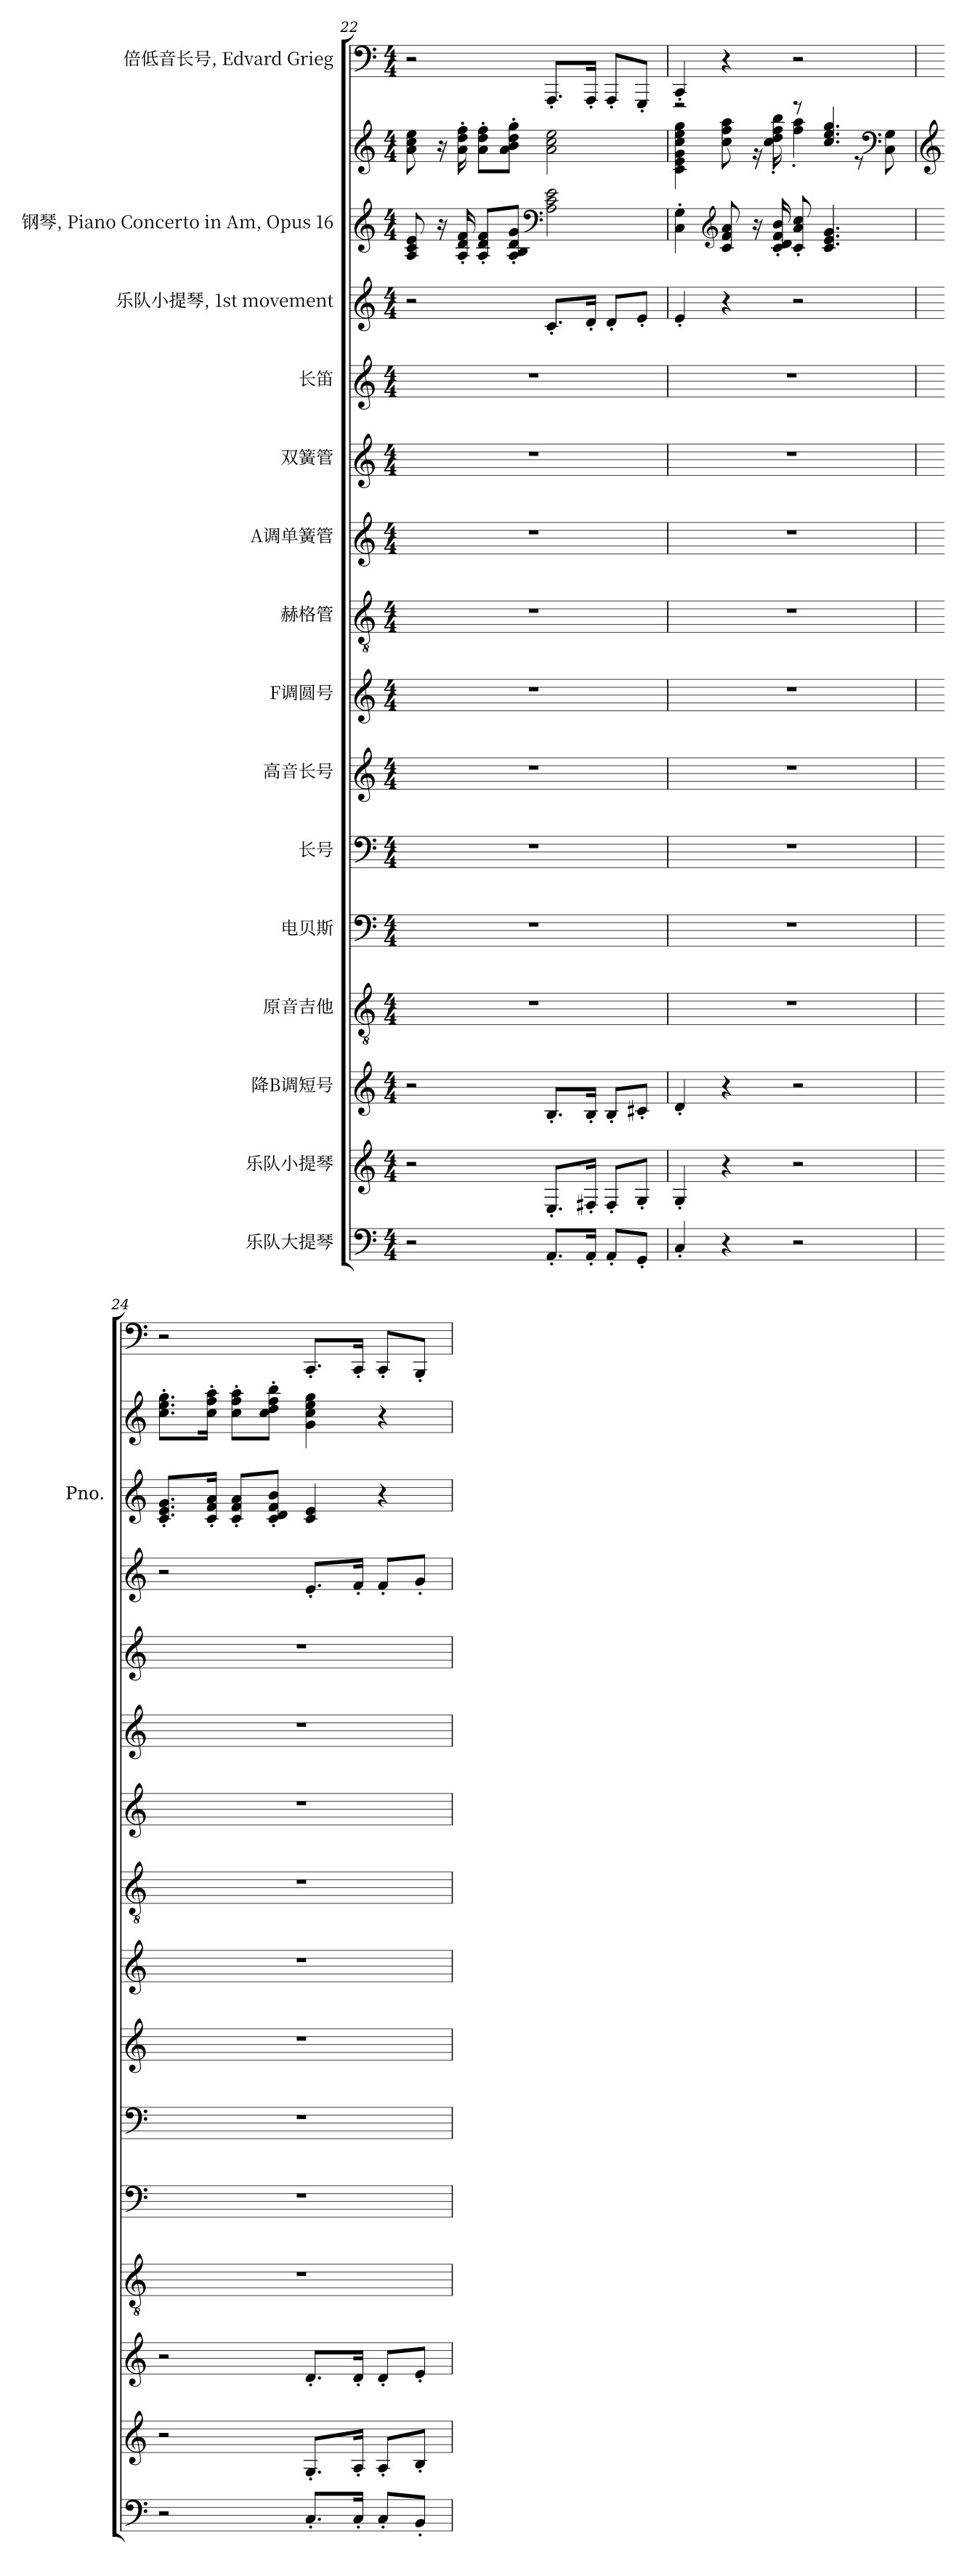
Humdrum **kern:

**kern	**kern	**kern	**kern	**kern	**kern	**kern	**kern	**kern	**kern	**kern	**kern	**kern	**kern	**kern	**kern
*part15	*part14	*part13	*part12	*part11	*part10	*part9	*part8	*part7	*part6	*part5	*part4	*part3	*part2	*part2	*part1
*staff16	*staff15	*staff14	*staff13	*staff12	*staff11	*staff10	*staff9	*staff8	*staff7	*staff6	*staff5	*staff4	*staff3	*staff2	*staff1
*I"乐队大提琴	*I"乐队小提琴	*I"降B调短号	*I"原音吉他	*I"电贝斯	*I"长号	*I"高音长号	*I"F调圆号	*I"赫格管	*I"A调单簧管	*I"双簧管	*I"长笛	*I"乐队小提琴, 1st movement	*I"钢琴,   Piano Concerto in Am, Opus 16	*	*I"倍低音长号, Edvard Grieg
*	*	*	*	*	*	*	*	*	*	*	*	*	*I'Pno.	*	*
!!LO:PB:g=z
*clefF4	*clefG2	*clefG2	*clefGv2	*clefF4	*clefF4	*clefG2	*clefG2	*clefGv2	*clefG2	*clefG2	*clefG2	*clefG2	*clefG2	*clefG2	*clefF4
*	*	*ITrd1c2	*	*ITrd7c12	*	*	*ITrd4c7	*	*ITrd2c3	*	*	*	*	*	*
*k[]	*k[]	*k[b-e-]	*k[]	*k[]	*k[]	*k[]	*k[b-]	*k[]	*k[f#c#g#]	*k[]	*k[]	*k[]	*k[]	*k[]	*k[]
*M4/4	*M4/4	*M4/4	*M4/4	*M4/4	*M4/4	*M4/4	*M4/4	*M4/4	*M4/4	*M4/4	*M4/4	*M4/4	*M4/4	*M4/4	*M4/4
=22	=22	=22	=22	=22	=22	=22	=22	=22	=22	=22	=22	=22	=22	=22	=22
2r	2r	2r	1r	1r	1r	1r	1r	1r	1r	1r	1r	2r	8A/ 8c/ 8e/	8a\ 8cc\ 8ee\	2r
.	.	.	.	.	.	.	.	.	.	.	.	.	16r	16r	.
.	.	.	.	.	.	.	.	.	.	.	.	.	16A/' 16d/' 16f/'	16a\' 16dd\' 16ff\'	.
.	.	.	.	.	.	.	.	.	.	.	.	.	8A/' 8d/' 8f/'L	8a\' 8dd\' 8ff\'L	.
.	.	.	.	.	.	.	.	.	.	.	.	.	8A/' 8B/' 8d/' 8g/'J	8a\' 8b\' 8dd\' 8gg\'J	.
*	*	*	*	*	*	*	*	*	*	*	*	*	*clefF4	*	*
8.AA'/L	8.E'/L	8.A'/L	.	.	.	.	.	.	.	.	.	8.c'/L	2A\ 2c\ 2e\	2a\ 2cc\ 2ee\	8.AAA'/L
16AA'/Jk	16F#X'/Jk	16A'/Jk	.	.	.	.	.	.	.	.	.	16d'/Jk	.	.	16AAA'/Jk
8AA'/L	8F#'/L	8A'/L	.	.	.	.	.	.	.	.	.	8d'/L	.	.	8AAA'/L
8GG'/J	8G'/J	8Bn'/J	.	.	.	.	.	.	.	.	.	8e'/J	.	.	8GGG'/J
=23	=23	=23	=23	=23	=23	=23	=23	=23	=23	=23	=23	=23	=23	=23	=23
*	*	*	*	*	*	*	*	*	*	*	*	*	*	*^	*
4C'/	4G'/	4c'/	1r	1r	1r	1r	1r	1r	1r	1r	1r	4e'/	4C\' 4G\'	2r	4c\ 4e\ 4g\ 4cc\ 4ee\ 4gg\	4CC'/
*	*	*	*	*	*	*	*	*	*	*	*	*	*clefG2	*	*	*
4r	4r	4r	.	.	.	.	.	.	.	.	.	4r	8c/ 8f/ 8a/	.	8cc\ 8ff\ 8aa\	4r
.	.	.	.	.	.	.	.	.	.	.	.	.	16r	.	16r	.
.	.	.	.	.	.	.	.	.	.	.	.	.	16c/' 16d/' 16f/' 16b/'	.	16cc\' 16dd\' 16ff\' 16bb\'	.
2r	2r	2r	.	.	.	.	.	.	.	.	.	2r	8c/' 8a/' 8cc/'	8r	4ff\' 4aa\'	2r
.	.	.	.	.	.	.	.	.	.	.	.	.	4.c/ 4.e/ 4.g/	4.cc/ 4.ee/ 4.gg/	.	.
.	.	.	.	.	.	.	.	.	.	.	.	.	.	.	8r	.
*	*	*	*	*	*	*	*	*	*	*	*	*	*	*clefF4	*	*
.	.	.	.	.	.	.	.	.	.	.	.	.	.	.	8C\ 8G\	.
*	*	*	*	*	*	*	*	*	*	*	*	*	*	*v	*v	*
!!LO:PB:g=z
=24	=24	=24	=24	=24	=24	=24	=24	=24	=24	=24	=24	=24	=24	=24	=24
*	*	*	*	*	*	*	*	*	*	*	*	*	*	*clefG2	*
2r	2r	2r	1r	1r	1r	1r	1r	1r	1r	1r	1r	2r	8.c/' 8.e/' 8.g/'L	8.cc\' 8.ee\' 8.gg\'L	2r
.	.	.	.	.	.	.	.	.	.	.	.	.	16c/' 16f/' 16a/'Jk	16cc\' 16ff\' 16aa\'Jk	.
.	.	.	.	.	.	.	.	.	.	.	.	.	8c/' 8f/' 8a/'L	8cc\' 8ff\' 8aa\'L	.
.	.	.	.	.	.	.	.	.	.	.	.	.	8c/' 8d/' 8f/' 8b/'J	8cc\' 8dd\' 8ff\' 8bb\'J	.
8.C'/L	8.G'/L	8.c'/L	.	.	.	.	.	.	.	.	.	8.e'/L	4c/ 4e/	4g\ 4cc\ 4ee\ 4gg\	8.CC'/L
16C'/Jk	16A'/Jk	16c'/Jk	.	.	.	.	.	.	.	.	.	16f'/Jk	.	.	16CC'/Jk
8C'/L	8A'/L	8c'/L	.	.	.	.	.	.	.	.	.	8f'/L	4r	4r	8CC'/L
8BB'/J	8B'/J	8d'/J	.	.	.	.	.	.	.	.	.	8g'/J	.	.	8BBB'/J
=	=	=	=	=	=	=	=	=	=	=	=	=	=	=	=
*-	*-	*-	*-	*-	*-	*-	*-	*-	*-	*-	*-	*-	*-	*-	*-
